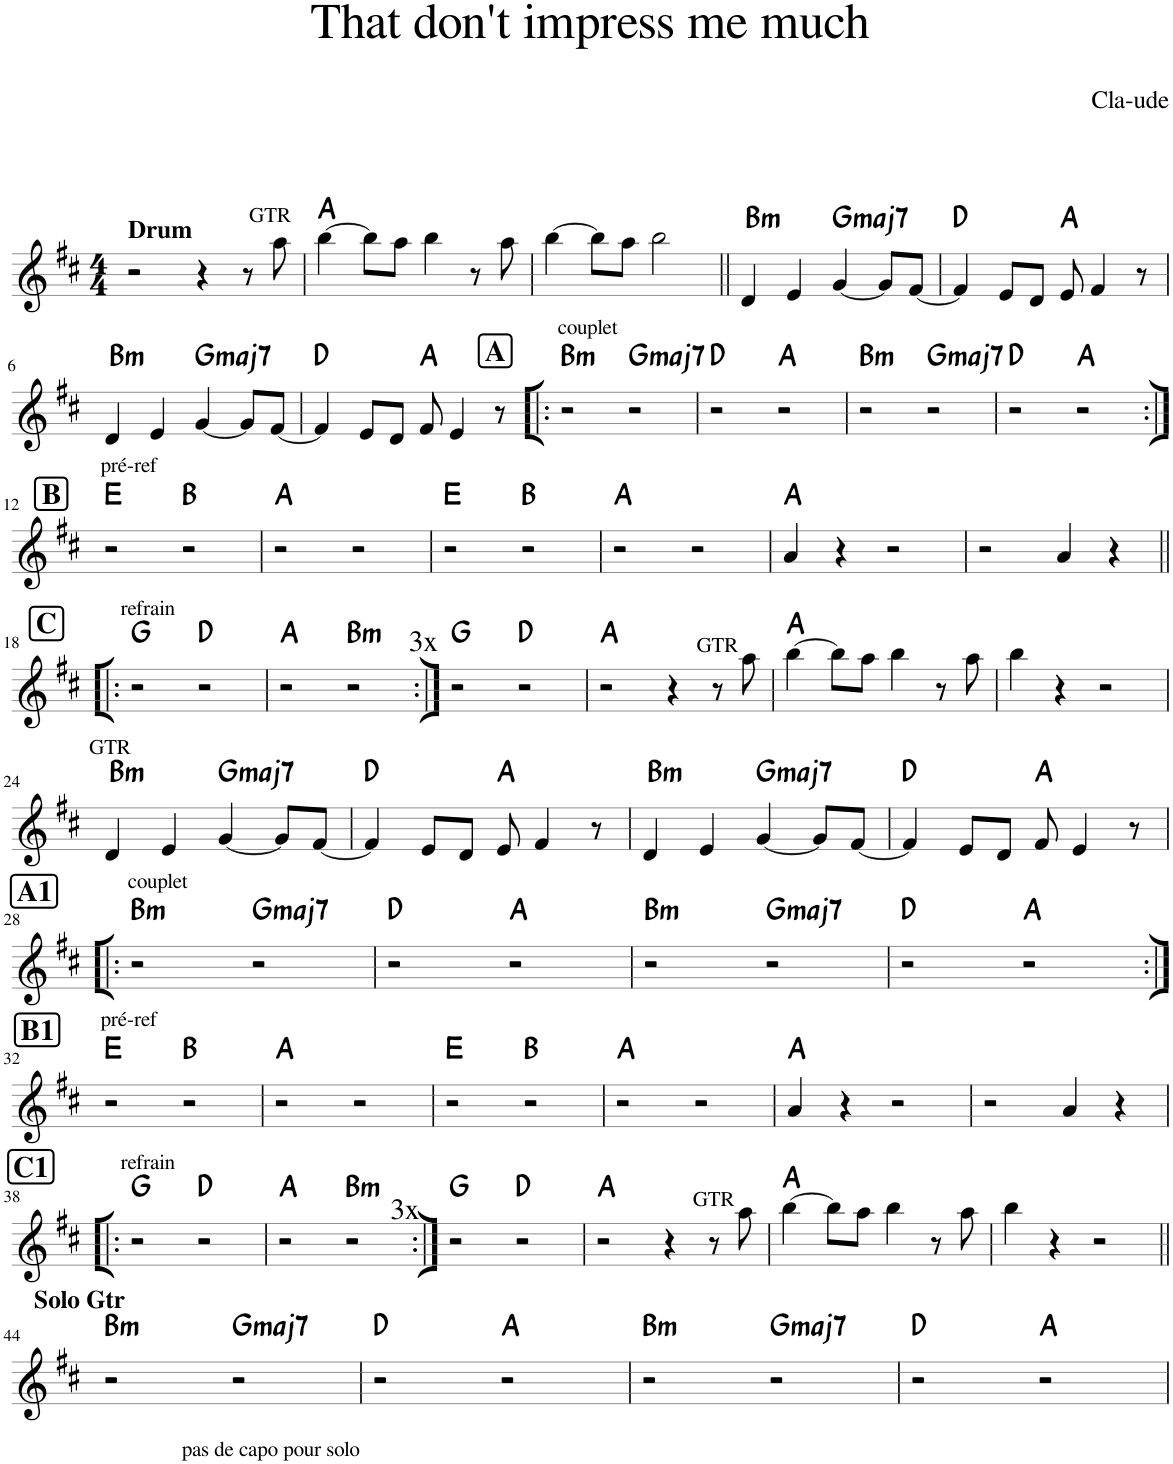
**kern	**harte
*part1	*part1
*staff1	*
*I"Piano	*
*I'Pno.	*
*stria5	*
*clefG2	*
*k[f#c#]	*
*M4/4	*
=1	=1
!LO:TX:a:B:t=Drum	!
2r	.
4r	.
8r	.
!LO:TX:a:t=GTR	!
8aa\	.
=2	=2
[4bb\	A:maj
8bb\L]	.
8aa\J	.
4bb\	.
8r	.
8aa\	.
=3	=3
[4bb\	.
8bb\L]	.
8aa\J	.
2bb\	.
=4||	=4||
!	!LO:H:kt=m
4d/	B:min
4e/	.
!	!LO:H:kt=maj7
[4g/	G:maj7
8g/L]	.
[8f#/J	.
=5	=5
4f#/]	D:maj
8e/L	.
8d/J	.
8e/	A:maj
4f#/	.
8r	.
!!LO:LB:g=z
=6	=6
!	!LO:H:kt=m
4d/	B:min
4e/	.
!	!LO:H:kt=maj7
[4g/	G:maj7
8g/L]	.
[8f#/J	.
=7	=7
4f#/]	D:maj
8e/L	.
8d/J	.
8f#/	A:maj
4e/	.
8r	.
!!LO:REH:place=s1:a:B:cj:fs=14:t=A
=8!|:	=8!|:
!LO:TX:a:t=couplet	!LO:H:kt=m
2r	B:min
!	!LO:H:kt=maj7
2r	G:maj7
=9	=9
2r	D:maj
2r	A:maj
=10	=10
!	!LO:H:kt=m
2r	B:min
!	!LO:H:kt=maj7
2r	G:maj7
=11	=11
2r	D:maj
2r	A:maj
!!LO:LB:g=z
!!LO:REH:place=s1:a:B:cj:fs=14:t=B
=12:|!	=12:|!
!LO:TX:a:t=pré-ref	!
2r	E:maj
2r	B:maj
=13	=13
2r	A:maj
2r	.
=14	=14
2r	E:maj
2r	B:maj
=15	=15
2r	A:maj
2r	.
=16	=16
4a/	A:maj
4r	.
2r	.
=17	=17
2r	.
4a/	.
4r	.
!!LO:LB:g=z
!!LO:REH:place=s1:a:B:cj:fs=14:t=C
=18!|:	=18!|:
!LO:TX:a:t=refrain	!
2r	G:maj
2r	D:maj
=19	=19
2r	A:maj
!LO:TX:a:t=3x	!LO:H:kt=m
2r	B:min
=20:|!	=20:|!
2r	G:maj
2r	D:maj
=21	=21
2r	A:maj
4r	.
8r	.
!LO:TX:a:t=GTR	!
8aa\	.
=22	=22
[4bb\	A:maj
8bb\L]	.
8aa\J	.
4bb\	.
8r	.
8aa\	.
=23	=23
4bb\	.
4r	.
2r	.
!!LO:LB:g=z
=24	=24
!LO:TX:a:t=GTR	!LO:H:kt=m
4d/	B:min
4e/	.
!	!LO:H:kt=maj7
[4g/	G:maj7
8g/L]	.
[8f#/J	.
=25	=25
4f#/]	D:maj
8e/L	.
8d/J	.
8e/	A:maj
4f#/	.
8r	.
=26	=26
!	!LO:H:kt=m
4d/	B:min
4e/	.
!	!LO:H:kt=maj7
[4g/	G:maj7
8g/L]	.
[8f#/J	.
=27	=27
4f#/]	D:maj
8e/L	.
8d/J	.
8f#/	A:maj
4e/	.
8r	.
!!LO:LB:g=z
!!LO:REH:place=s1:a:B:cj:fs=14:t=A1
=28!|:	=28!|:
!LO:TX:a:t=couplet	!LO:H:kt=m
2r	B:min
!	!LO:H:kt=maj7
2r	G:maj7
=29	=29
2r	D:maj
2r	A:maj
=30	=30
!	!LO:H:kt=m
2r	B:min
!	!LO:H:kt=maj7
2r	G:maj7
=31	=31
2r	D:maj
2r	A:maj
!!LO:LB:g=z
!!LO:REH:place=s1:a:B:cj:fs=14:t=B1
=32:|!	=32:|!
!LO:TX:a:t=pré-ref	!
2r	E:maj
2r	B:maj
=33	=33
2r	A:maj
2r	.
=34	=34
2r	E:maj
2r	B:maj
=35	=35
2r	A:maj
2r	.
=36	=36
4a/	A:maj
4r	.
2r	.
=37	=37
2r	.
4a/	.
4r	.
!!LO:LB:g=z
!!LO:REH:place=s1:a:B:cj:fs=14:t=C1
=38!|:	=38!|:
!LO:TX:a:t=refrain	!
2r	G:maj
2r	D:maj
=39	=39
2r	A:maj
!LO:TX:a:t=3x	!LO:H:kt=m
2r	B:min
=40:|!	=40:|!
2r	G:maj
2r	D:maj
=41	=41
2r	A:maj
4r	.
8r	.
!LO:TX:a:t=GTR	!
8aa\	.
=42	=42
[4bb\	A:maj
8bb\L]	.
8aa\J	.
4bb\	.
8r	.
8aa\	.
=43	=43
4bb\	.
4r	.
2r	.
!!LO:LB:g=z
=44||	=44||
!LO:TX:a:B:t=Solo Gtr	!
!LO:TX:b:t=pas de capo pour solo	!LO:H:kt=m
2r	B:min
!	!LO:H:kt=maj7
2r	G:maj7
=45	=45
2r	D:maj
2r	A:maj
=46	=46
!	!LO:H:kt=m
2r	B:min
!	!LO:H:kt=maj7
2r	G:maj7
=47	=47
2r	D:maj
2r	A:maj
=	=
*-	*-
